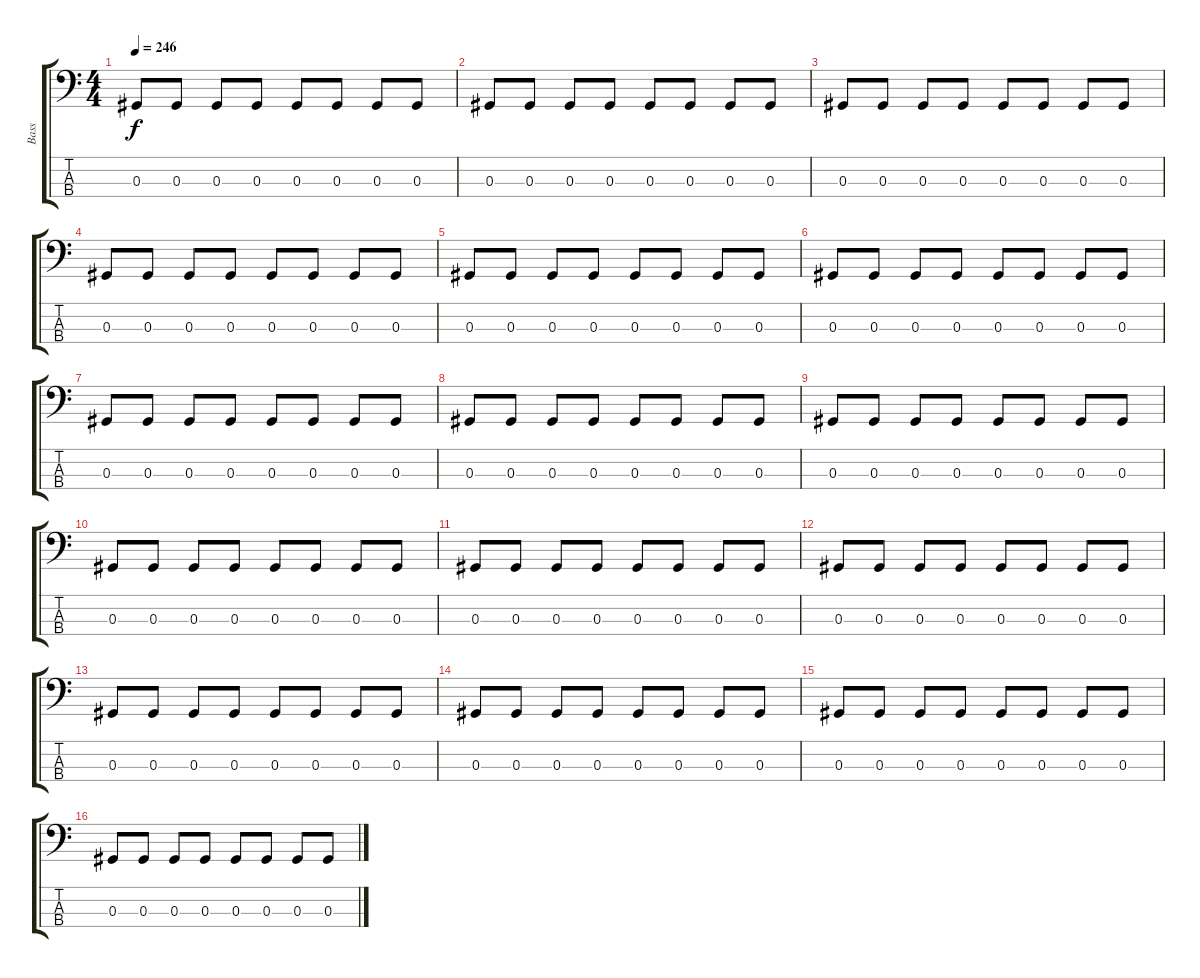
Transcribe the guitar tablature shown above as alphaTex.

\track ("Bass" "Bass") {instrument electricbassfinger}
\staff {score tabs}
\tuning (Gb2 Db2 Ab1 Eb1) {hide}
\ts (4 4)
\tempo 246
\clef f4
\ks c
0.3.8{dy f} 0.3.8 0.3.8 0.3.8 0.3.8 0.3.8 0.3.8 0.3.8 |
0.3.8 0.3.8 0.3.8 0.3.8 0.3.8 0.3.8 0.3.8 0.3.8 |
0.3.8 0.3.8 0.3.8 0.3.8 0.3.8 0.3.8 0.3.8 0.3.8 |
0.3.8 0.3.8 0.3.8 0.3.8 0.3.8 0.3.8 0.3.8 0.3.8 |
0.3.8 0.3.8 0.3.8 0.3.8 0.3.8 0.3.8 0.3.8 0.3.8 |
0.3.8 0.3.8 0.3.8 0.3.8 0.3.8 0.3.8 0.3.8 0.3.8 |
0.3.8 0.3.8 0.3.8 0.3.8 0.3.8 0.3.8 0.3.8 0.3.8 |
0.3.8 0.3.8 0.3.8 0.3.8 0.3.8 0.3.8 0.3.8 0.3.8 |
0.3.8 0.3.8 0.3.8 0.3.8 0.3.8 0.3.8 0.3.8 0.3.8 |
0.3.8 0.3.8 0.3.8 0.3.8 0.3.8 0.3.8 0.3.8 0.3.8 |
0.3.8 0.3.8 0.3.8 0.3.8 0.3.8 0.3.8 0.3.8 0.3.8 |
0.3.8 0.3.8 0.3.8 0.3.8 0.3.8 0.3.8 0.3.8 0.3.8 |
0.3.8 0.3.8 0.3.8 0.3.8 0.3.8 0.3.8 0.3.8 0.3.8 |
0.3.8 0.3.8 0.3.8 0.3.8 0.3.8 0.3.8 0.3.8 0.3.8 |
0.3.8 0.3.8 0.3.8 0.3.8 0.3.8 0.3.8 0.3.8 0.3.8 |
0.3.8 0.3.8 0.3.8 0.3.8 0.3.8 0.3.8 0.3.8 0.3.8
